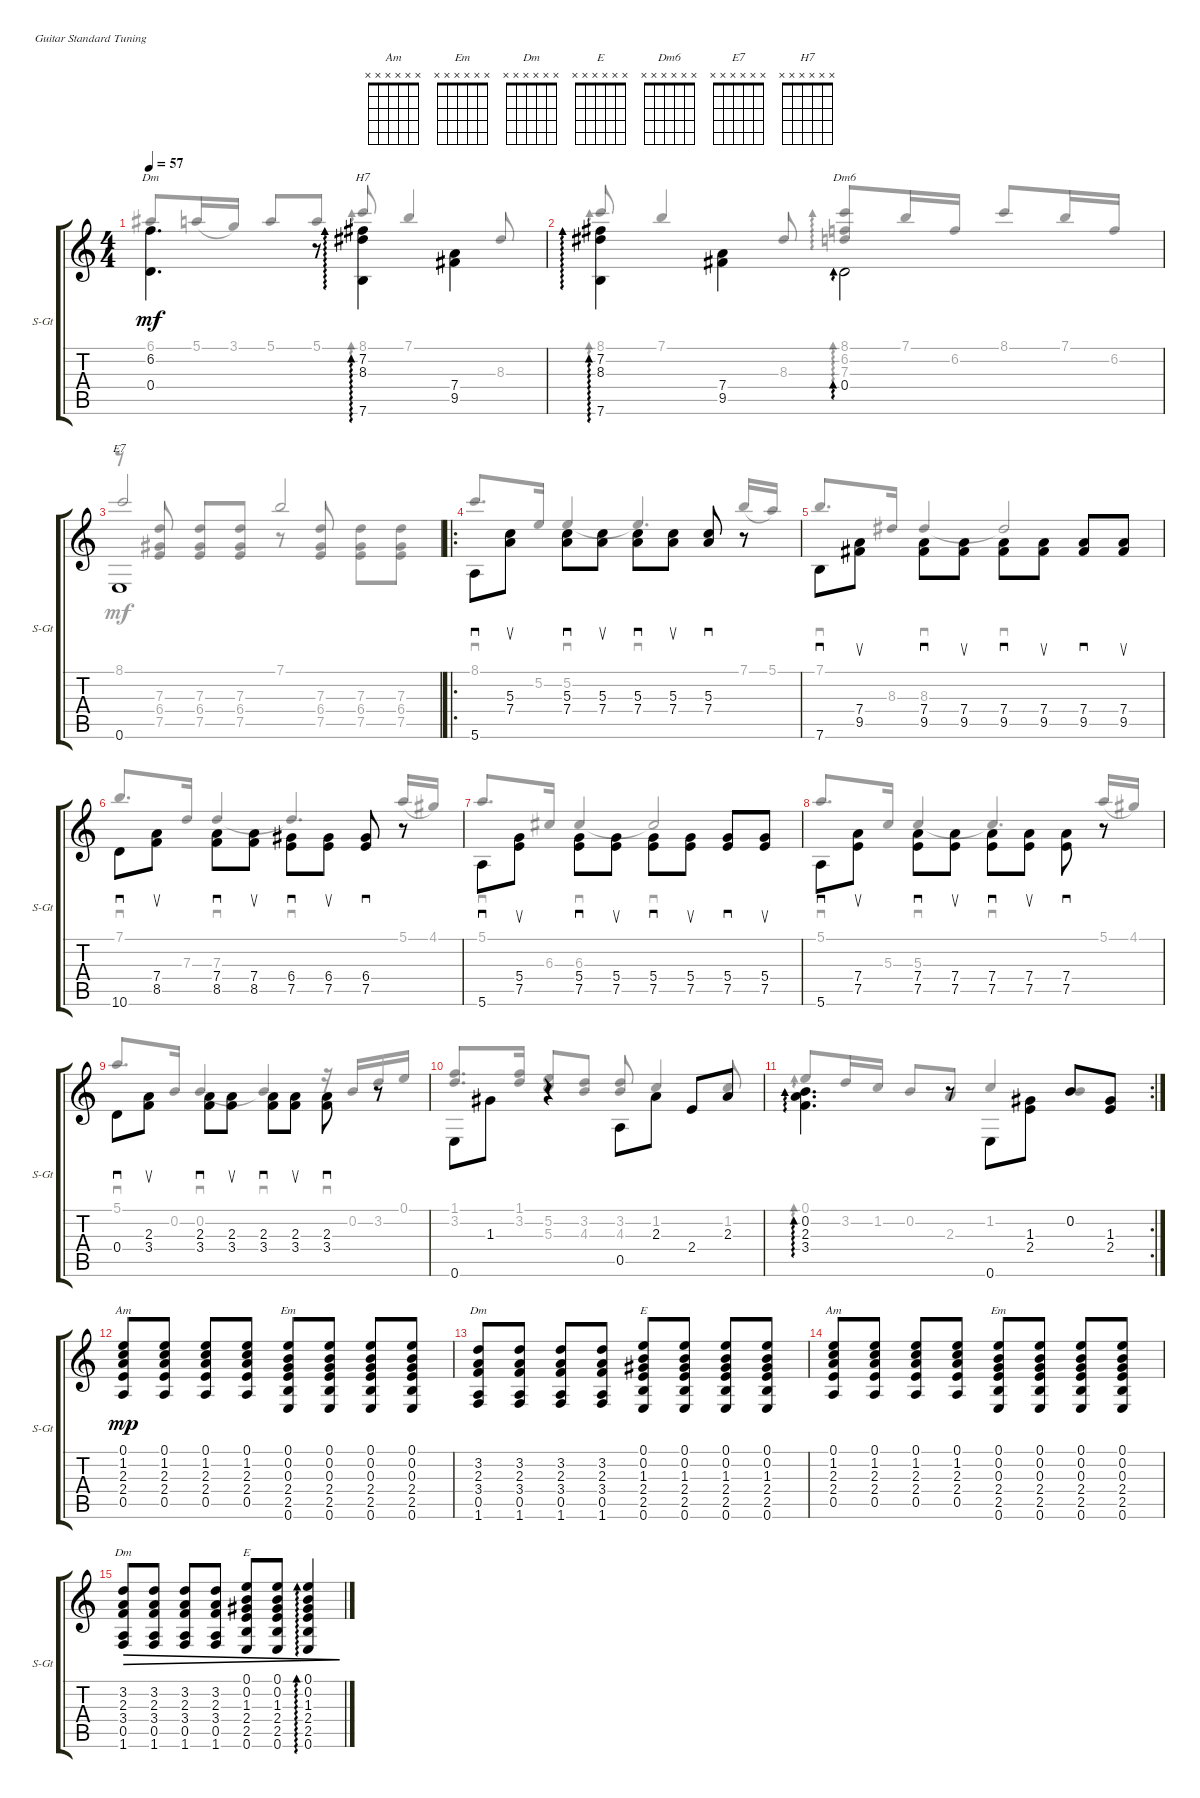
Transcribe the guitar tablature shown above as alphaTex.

\defaultSystemsLayout 4
\bracketExtendMode groupsimilarinstruments
\useSystemSignSeparator
\singleTrackTrackNamePolicy allsystems
\multiTrackTrackNamePolicy allsystems
\firstSystemTrackNameOrientation horizontal
\otherSystemsTrackNameOrientation horizontal
\track ("Steel Guitar" "S-Gt") {instrument acousticguitarsteel}
\staff {score tabs}
\tuning (E4 B3 G3 D3 A2 E2)
\chord ("Am" x x x x x x)
\chord ("Em" x x x x x x)
\chord ("Dm" x x x x x x)
\chord ("E" x x x x x x)
\chord ("Dm6" x x x x x x)
\chord ("E7" x x x x x x)
\chord ("H7" x x x x x x)
\voice
\ts (4 4)
\tempo 57
\clef g2
\ks c
(0.4 6.2).4{d ch "Dm" dy mf beam invert} r.8 (7.6 8.3 7.2).4{ad 0 ch "H7" beam invert} (9.5 7.4).4{beam invert} |
(7.6 8.3 7.2).4{ad 0 beam invert} (9.5 7.4).4{beam invert} 0.4.2{ad 0 ch "Dm6" beam invert} |
\scale
0.456921 0.6.1{ch "E7"} |
\ro
\scale
0.543152 5.6.8{sd beam invert} (7.4 5.3).8{su} (5.3 7.4).8{sd} (5.3 7.4).8{su} (5.3 7.4).8{sd beam invert} (5.3 7.4).8{su} (5.3 7.4).8{sd} r.8 |
7.6.8{sd beam invert} (9.5 7.4).8{su} (9.5 7.4).8{sd} (9.5 7.4).8{su} (9.5 7.4).8{sd beam invert} (9.5 7.4).8{su} (9.5 7.4).8{sd} (9.5 7.4).8{su} |
10.6.8{sd beam invert} (8.5 7.4).8{su} (7.4 8.5).8{sd} (7.4 8.5).8{su} (6.4 7.5).8{sd beam invert} (6.4 7.5).8{su} (6.4 7.5).8{sd} r.8 |
5.6.8{sd beam invert} (7.5 5.4).8{su} (7.5 5.4).8{sd} (7.5 5.4).8{su} (7.5 5.4).8{sd beam invert} (7.5 5.4).8{su} (7.5 5.4).8{sd} (7.5 5.4).8{su} |
5.6.8{sd beam invert} (7.5 7.4).8{su} (7.4 7.5).8{sd} (7.4 7.5).8{su} (7.4 7.5).8{sd beam invert} (7.4 7.5).8{su} (7.4 7.5).8{sd} r.8{beam invert} |
0.4.8{sd beam invert} (3.4 2.3).8{su} (2.3 3.4).8{sd} (2.3 3.4).8{su} (2.3 3.4).8{sd beam invert} (2.3 3.4).8{su} (2.3 3.4).8{sd} r.8{beam invert} |
0.6.8{beam invert} 1.3.8 r.4{beam invert} 0.5.8{beam invert} 2.3.8 2.4.8 2.3.8 |
\rc 2
(3.4 2.3 0.2).4{d ad 0 beam invert} r.8 0.6.8{beam invert} (2.4 1.3).8 0.2.8 (2.4 1.3).8 |
(0.5 2.4 2.3 1.2 0.1).8{ch "Am" dy mp} (0.5 2.4 2.3 1.2 0.1).8 (0.5 2.4 2.3 1.2 0.1).8 (0.5 2.4 2.3 1.2 0.1).8 (0.6 2.5 2.4 0.3 0.2 0.1).8{ch "Em"} (0.6 2.5 2.4 0.3 0.2 0.1).8 (0.6 2.5 2.4 0.3 0.2 0.1).8 (0.6 2.5 2.4 0.3 0.2 0.1).8 |
(1.6 0.5 3.4 2.3 3.2).8{ch "Dm"} (1.6 0.5 3.4 2.3 3.2).8 (1.6 0.5 3.4 2.3 3.2).8 (1.6 0.5 3.4 2.3 3.2).8 (0.6 2.5 2.4 1.3 0.2 0.1).8{ch "E"} (0.6 2.5 2.4 1.3 0.2 0.1).8 (0.6 2.5 2.4 1.3 0.2 0.1).8 (0.6 2.5 2.4 1.3 0.2 0.1).8 |
(0.5 2.4 2.3 1.2 0.1).8{ch "Am"} (0.5 2.4 2.3 1.2 0.1).8 (0.5 2.4 2.3 1.2 0.1).8 (0.5 2.4 2.3 1.2 0.1).8 (0.6 2.5 2.4 0.3 0.2 0.1).8{ch "Em"} (0.6 2.5 2.4 0.3 0.2 0.1).8 (0.6 2.5 2.4 0.3 0.2 0.1).8 (0.6 2.5 2.4 0.3 0.2 0.1).8 |
(1.6 0.5 3.4 2.3 3.2).8{ch "Dm" dec} (1.6 0.5 3.4 2.3 3.2).8{dec} (1.6 0.5 3.4 2.3 3.2).8{dec} (1.6 0.5 3.4 2.3 3.2).8{dec} (0.6 2.5 2.4 1.3 0.2 0.1).8{ch "E" dec} (0.6 2.5 2.4 1.3 0.2 0.1).8{dec} (0.6 2.5 2.4 1.3 0.2 0.1).4{ad 0 dec}
\voice
\clef g2
\ottava regular
\simile none
\ks c
6.1.8{dy mf beam invert} 5.1.16{legatoorigin} 3.1.16{beam split} 5.1.8{beam invert} 5.1.8 8.1.8{ad 0 beam invert} 7.1.4{beam invert} 8.3.8{beam invert} |
8.1.8{ad 0 beam invert} 7.1.4{beam invert} 8.3.8{beam invert} (7.3 6.2 8.1).8{ad 0 beam invert} 7.1.16 6.2.16{beam split} 8.1.8{beam invert} 7.1.16 6.2.16 |
\scale
0.456921 r.8 (7.5 6.4 7.3).8{beam invert} (7.3 6.4 7.5).8 (7.3 6.4 7.5).8 r.8{beam invert} (7.5 6.4 7.3).8{beam invert} (7.3 6.4 7.5).8 (7.3 6.4 7.5).8 |
\scale
0.543152 8.1.8{d sd beam invert} 5.2.16 5.2.4{sd beam invert} 5.2{t}.4{d sd beam invert} 7.1.16{legatoorigin beam invert} 5.1.16 |
7.1.8{d sd beam invert} 8.3.16 8.3.4{sd beam invert} 8.3{t}.2{sd beam invert} |
7.1.8{d sd beam invert} 7.3.16 7.3.4{sd beam invert} 7.3{t}.4{d sd beam invert} 5.1.16{legatoorigin beam invert} 4.1.16 |
5.1.8{d sd beam invert} 6.3.16 6.3.4{sd beam invert} 6.3{t}.2{sd beam invert} |
5.1.8{d sd beam invert} 5.3.16 5.3.4{sd beam invert} 5.3{t}.4{d sd beam invert} 5.1.16{legatoorigin beam invert} 4.1.16 |
5.1.8{d sd beam invert} 0.2.16 0.2.4{sd beam invert} 0.2{t}.4{sd beam invert} r.16{sd beam invert} 0.2.16{beam invert} 3.2.16 0.1.16 |
(3.2 1.1).8{d beam invert} (1.1 3.2).16{beam split} (5.2 5.3).8{beam invert} (3.2 4.3).8 (4.3 3.2).8{beam invert} 1.2.4{beam invert} 1.2.8{beam invert} |
0.1.8{ad 0 beam invert} 3.2.16 1.2.16{beam split} 0.2.8{beam invert} 2.3.8 1.2.4{beam invert} 0.2.4{beam invert} |
|
|
|
\voice
\clef g2
\ottava regular
\simile none
\ks c
|
|
\scale
0.456921 8.1.2{beam invert} 7.1.2{beam invert} |
\scale
0.543152 |
|
|
|
|
|
|
|
|
|
|
